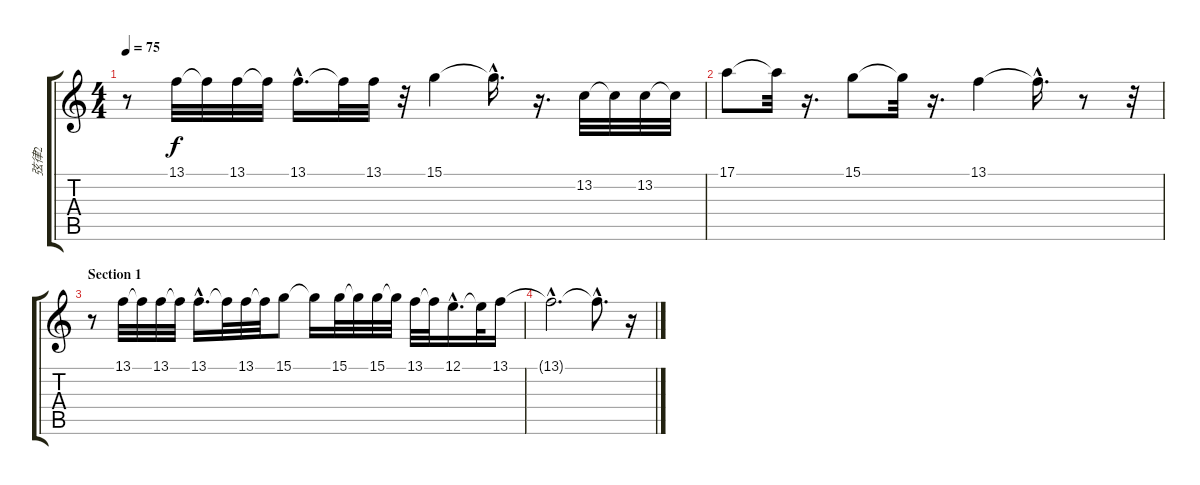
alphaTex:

\track ("弦律2" "弦律2") {instrument acousticgrandpiano}
\staff {score tabs}
\tuning (E4 B3 G3 D3 A2 E2) {hide}
\ts (4 4)
\tempo 75
\clef g2
\ks c
r.8{dy f} 13.1.32 13.1{t}.32 13.1.32 13.1{t}.32 13.1{hac}.16{d} 13.1{t}.32 13.1.32 r.32 15.1.4 15.1{hac t}.16{d} r.16{d} 13.2.32 13.2{t}.32 13.2.32 13.2{t}.32 |
17.1.8 17.1{t}.32 r.16{d} 15.1.8 15.1{t}.32 r.16{d} 13.1.4 13.1{hac t}.16{d} r.8 r.32 |
\section ("" "Section 1")
r.8 13.1.32 13.1{t}.32 13.1.32 13.1{t}.32 13.1{hac}.16{d} 13.1{t}.32 13.1.32 13.1{t}.32 15.1.8 15.1{t}.16 15.1.32 15.1{t}.32 15.1.32 15.1{t}.32 13.1.32 13.1{t}.32 12.1{hac}.16{d} 12.1{t}.32 13.1.16 |
13.1{hac t}.2{d} 13.1{hac t}.8{d} r.16
